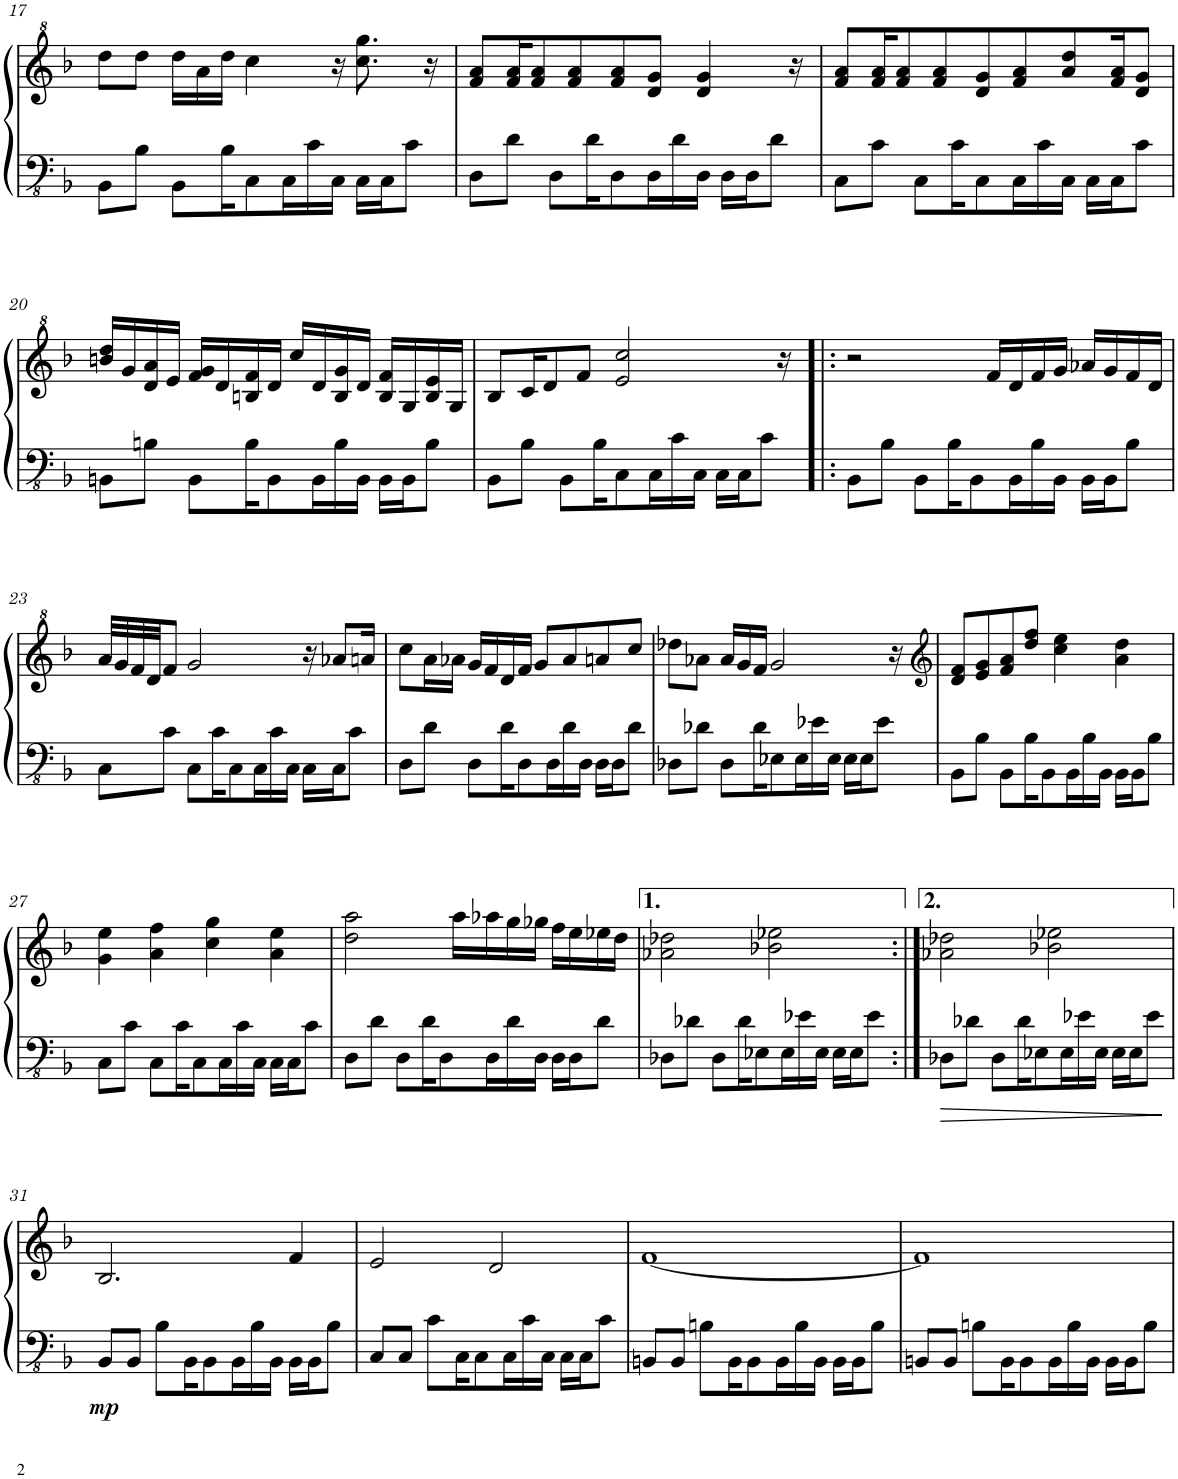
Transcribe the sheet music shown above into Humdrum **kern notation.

**kern	**kern	**dynam
*part1	*part1	*part1
*staff2	*staff1	*staff1/2
*I"Piano	*	*
*I'Pno.	*	*
!!LO:PB:g=z
*clefFv4	*clefG^2	*
*k[b-]	*k[b-]	*
*M4/4	*M4/4	*
=17	=17	=17
8BBB-\L	8ddd\L	.
8BB-\J	8ddd\J	.
8BBB-\L	16ddd\LL	.
.	16aa\	.
16BB-\K	16ddd\JJ	.
8CC\	4ccc\	.
16CC\L	.	.
16C\	.	.
16CC\JJ	16r	.
16CC\LL	8.ccc\ 8.ggg\	.
16CC\J	.	.
8C\J	.	.
.	16r	.
=18	=18	=18
8DD\L	8ff/ 8aa/L	.
8D\J	16ff/ 16aa/K	.
.	8ff/ 8aa/	.
8DD\L	.	.
.	8ff/ 8aa/	.
16D\K	.	.
8DD\	8ff/ 8aa/	.
16DD\L	8dd/ 8gg/J	.
16D\	.	.
16DD\JJ	4dd/ 4gg/	.
16DD\LL	.	.
16DD\J	.	.
8D\J	.	.
.	16r	.
=19	=19	=19
8CC\L	8ff/ 8aa/L	.
8C\J	16ff/ 16aa/K	.
.	8ff/ 8aa/	.
8CC\L	.	.
.	8ff/ 8aa/	.
16C\K	.	.
8CC\	8dd/ 8gg/	.
16CC\L	8ff/ 8aa/	.
16C\	.	.
16CC\JJ	8aa/ 8ddd/	.
16CC\LL	.	.
16CC\J	16ff/ 16aa/K	.
8C\J	8dd/ 8gg/J	.
!!LO:LB:g=z
=20	=20	=20
8BBBn\L	16bbn/ 16ddd/LL	.
.	16gg/	.
8BBn\J	16dd/ 16aa/	.
.	16ee/JJ	.
8BBB\L	16ff/ 16gg/LL	.
.	16dd/	.
16BB\K	16bn/ 16ff/	.
8BBB\	16dd/JJ	.
.	16ccc/LL	.
16BBB\L	16dd/	.
16BB\	16b/ 16gg/	.
16BBB\JJ	16dd/JJ	.
16BBB\LL	16b/ 16ff/LL	.
16BBB\J	16g/	.
8BB\J	16b/ 16ee/	.
.	16g/JJ	.
=21	=21	=21
8BBB-\L	8b-/L	.
8BB-\J	16cc/K	.
.	8dd/	.
8BBB-\L	.	.
.	8ff/J	.
16BB-\K	.	.
8CC\	2ee/ 2ccc/	.
16CC\L	.	.
16C\	.	.
16CC\JJ	.	.
16CC\LL	.	.
16CC\J	.	.
8C\J	.	.
.	16r	.
=22!|:	=22!|:	=22!|:
8BBB-\L	2r	.
8BB-\J	.	.
8BBB-\L	.	.
16BB-\K	.	.
8BBB-\	.	.
.	16ff/LL	.
16BBB-\L	16dd/	.
16BB-\	16ff/	.
16BBB-\JJ	16gg/JJ	.
16BBB-\LL	16aa-X/LL	.
16BBB-\J	16gg/	.
8BB-\J	16ff/	.
.	16dd/JJ	.
!!LO:LB:g=z
=23	=23	=23
8CC\L	32aa/LLL	.
.	32gg/	.
.	32ff/	.
.	32dd/JJ	.
8C\J	8ff/J	.
8CC\L	2gg/	.
16C\K	.	.
8CC\	.	.
16CC\L	.	.
16C\	.	.
16CC\JJ	.	.
16CC\LL	16r	.
16CC\J	8aa-X/L	.
8C\J	.	.
.	16aan/Jk	.
=24	=24	=24
8DD\L	8ccc\L	.
8D\J	16aa\L	.
.	16aa-X\JJ	.
8DD\L	16gg/LL	.
.	16ff/	.
16D\K	16dd/	.
8DD\	16ff/JJ	.
.	8gg/L	.
16DD\L	.	.
16D\	8aa-/	.
16DD\JJ	.	.
16DD\LL	8aan/	.
16DD\J	.	.
8D\J	8ccc/J	.
=25	=25	=25
8DD-X\L	8ddd-X\L	.
8D-X\J	8aa-X\J	.
8DD-\L	16aa-/LL	.
.	16gg/	.
16D-\K	16ff/JJ	.
8EE-X\	2gg/	.
16EE-\L	.	.
16E-X\	.	.
16EE-\JJ	.	.
16EE-\LL	.	.
16EE-\J	.	.
8E-\J	.	.
.	16r	.
=26	=26	=26
*	*clefG2	*
8BBB-\L	8d/ 8f/L	.
8BB-\J	8e/ 8g/	.
8BBB-\L	8f/ 8a/	.
16BB-\K	8dd/ 8ff/J	.
8BBB-\	.	.
.	4cc\ 4ee\	.
16BBB-\L	.	.
16BB-\	.	.
16BBB-\JJ	.	.
16BBB-\LL	4a\ 4dd\	.
16BBB-\J	.	.
8BB-\J	.	.
!!LO:LB:g=z
=27	=27	=27
8CC\L	4g\ 4ee\	.
8C\J	.	.
8CC\L	4a\ 4ff\	.
16C\K	.	.
8CC\	.	.
.	4cc\ 4gg\	.
16CC\L	.	.
16C\	.	.
16CC\JJ	.	.
16CC\LL	4a\ 4ee\	.
16CC\J	.	.
8C\J	.	.
=28	=28	=28
8DD\L	2dd\ 2aa\	.
8D\J	.	.
8DD\L	.	.
16D\K	.	.
8DD\	.	.
.	16aa\LL	.
16DD\L	16aa-X\	.
16D\	16gg\	.
16DD\JJ	16gg-X\JJ	.
16DD\LL	16ff\LL	.
16DD\J	16ee\	.
8D\J	16ee-X\	.
.	16dd\JJ	.
=29	=29	=29
8DD-X\L	2a-X\ 2dd-X\	.
8D-X\J	.	.
8DD-\L	.	.
16D-\K	.	.
8EE-X\	.	.
.	2b-X\ 2ee-X\	.
16EE-\L	.	.
16E-X\	.	.
16EE-\JJ	.	.
16EE-\LL	.	.
16EE-\J	.	.
8E-\J	.	.
=30:|!	=30:|!	=30:|!
8DD-X\L	2a-X\ 2dd-X\	.
8D-X\J	.	.
8DD-\L	.	.
16D-\K	.	.
8EE-X\	.	.
.	2b-X\ 2ee-X\	.
16EE-\L	.	.
16E-X\	.	.
16EE-\JJ	.	.
16EE-\LL	.	.
16EE-\J	.	.
8E-\J	.	.
!!LO:LB:g=z
=31	=31	=31
!	!	!LO:DY:b=2
8BBB-/L	2.B-/	mp
8BBB-/J	.	.
8BB-\L	.	.
16BBB-\K	.	.
8BBB-\	.	.
16BBB-\L	.	.
16BB-\	.	.
16BBB-\JJ	.	.
16BBB-\LL	4f/	.
16BBB-\J	.	.
8BB-\J	.	.
=32	=32	=32
8CC/L	2e/	.
8CC/J	.	.
8C\L	.	.
16CC\K	.	.
8CC\	.	.
.	2d/	.
16CC\L	.	.
16C\	.	.
16CC\JJ	.	.
16CC\LL	.	.
16CC\J	.	.
8C\J	.	.
=33	=33	=33
8BBBn/L	[1f	.
8BBB/J	.	.
8BBn\L	.	.
16BBB\K	.	.
8BBB\	.	.
16BBB\L	.	.
16BB\	.	.
16BBB\JJ	.	.
16BBB\LL	.	.
16BBB\J	.	.
8BB\J	.	.
=34	=34	=34
8BBBn/L	1f]	.
8BBB/J	.	.
8BBn\L	.	.
16BBB\K	.	.
8BBB\	.	.
16BBB\L	.	.
16BB\	.	.
16BBB\JJ	.	.
16BBB\LL	.	.
16BBB\J	.	.
8BB\J	.	.
=	=	=
*-	*-	*-
